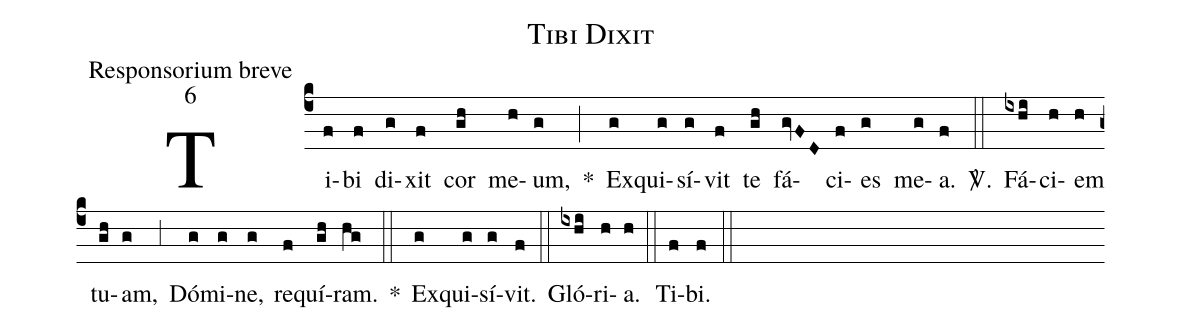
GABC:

name:Tibi Dixit;
office-part:Responsorium breve;
mode:6;
%%
(c4) Ti(f)bi(f) di(g)xit(f) cor(gh) me(h)um,(g) *(;) Ex(g)qui(g)sí(g)vit(f) te(gh) fá(gvFD)ci(f)es(g) me(g)a.(f) <sp>V/</sp>.(::) Fá(ixhi)ci(h)em(h) tu(gh)am,(g) (;3) Dó(g)mi(g)ne,(g) re(f)quí(gh)ram.(hg) *(::) Ex(g)qui(g)sí(g)vit.(f) (::) Gló(ixhi)ri(h)a.(h) (::) Ti(f)bi.(f) (::)
